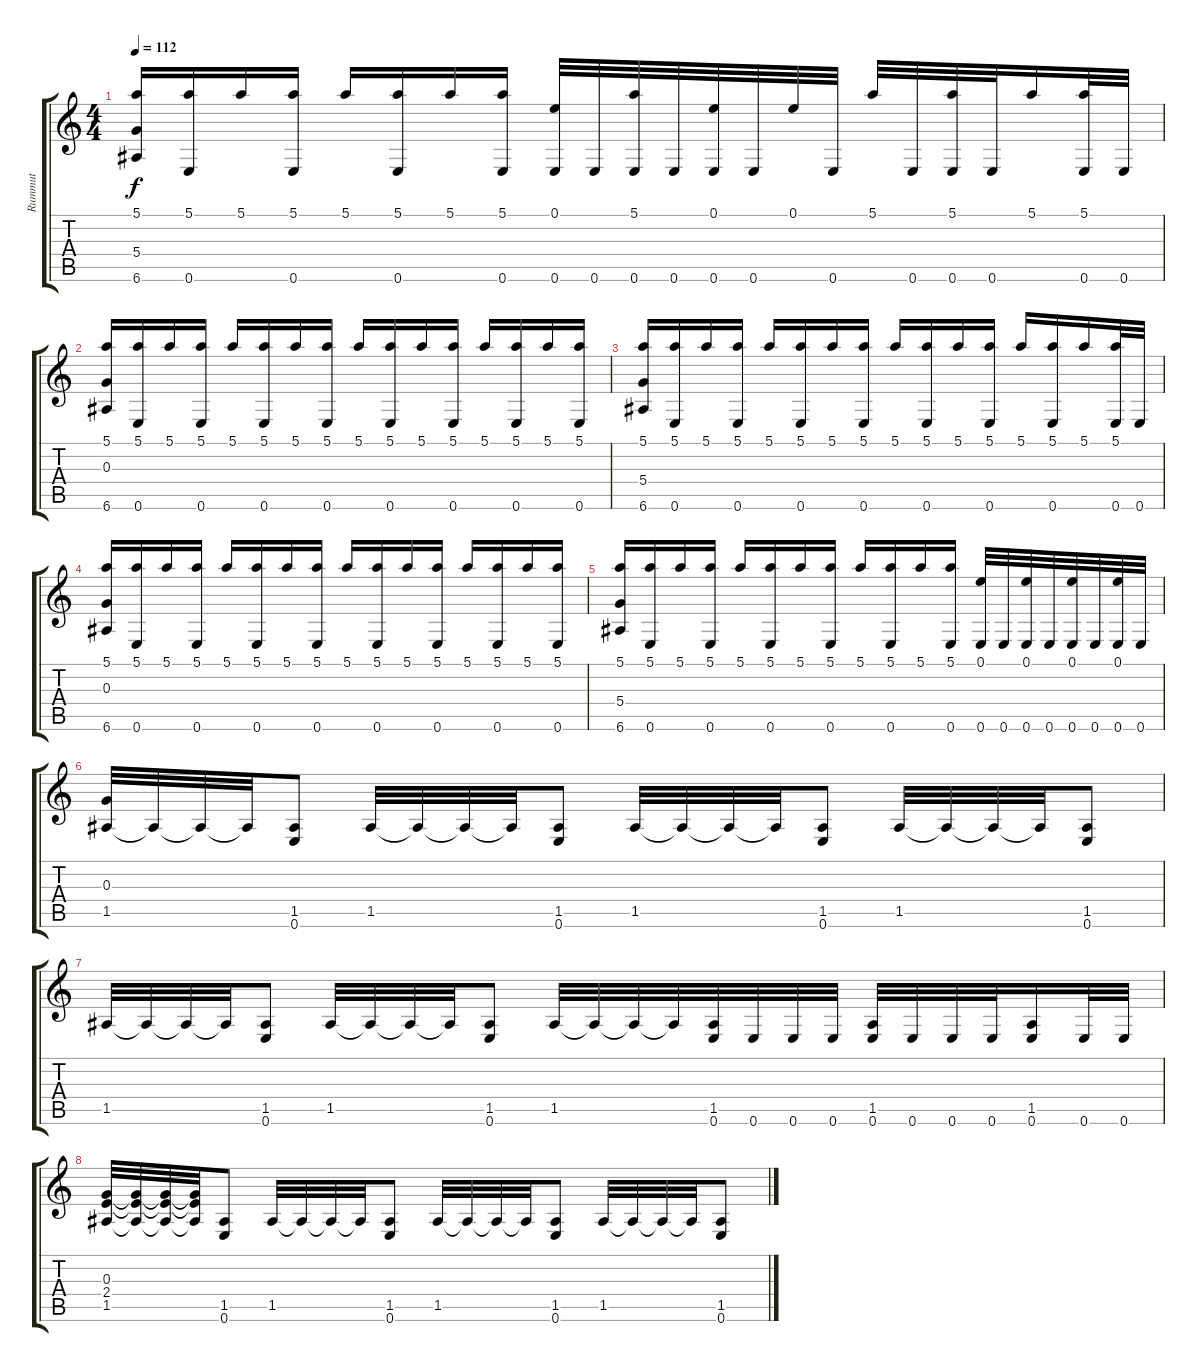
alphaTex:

\track ("Rummut" "Rummut") {instrument acousticguitarnylon}
\staff {score tabs}
\tuning (E4 B3 G3 D3 A2 E2) {hide}
\ts (4 4)
\tempo 112
\clef g2
\ks c
(5.1 5.4 6.6).16{dy f} (5.1 0.6).16 5.1.16 (5.1 0.6).16 5.1.16 (5.1 0.6).16 5.1.16 (5.1 0.6).16 (0.1 0.6).32 0.6.32 (5.1 0.6).32 0.6.32 (0.1 0.6).32 0.6.32 0.1.32 0.6.32 5.1.32 0.6.32 (5.1 0.6).32 0.6.32 5.1.16 (5.1 0.6).32 0.6.32 |
(5.1 0.3 6.6).16 (5.1 0.6).16 5.1.16 (5.1 0.6).16 5.1.16 (5.1 0.6).16 5.1.16 (5.1 0.6).16 5.1.16 (5.1 0.6).16 5.1.16 (5.1 0.6).16 5.1.16 (5.1 0.6).16 5.1.16 (5.1 0.6).16 |
(5.1 5.4 6.6).16 (5.1 0.6).16 5.1.16 (5.1 0.6).16 5.1.16 (5.1 0.6).16 5.1.16 (5.1 0.6).16 5.1.16 (5.1 0.6).16 5.1.16 (5.1 0.6).16 5.1.16 (5.1 0.6).16 5.1.16 (5.1 0.6).32 0.6.32 |
(5.1 0.3 6.6).16 (5.1 0.6).16 5.1.16 (5.1 0.6).16 5.1.16 (5.1 0.6).16 5.1.16 (5.1 0.6).16 5.1.16 (5.1 0.6).16 5.1.16 (5.1 0.6).16 5.1.16 (5.1 0.6).16 5.1.16 (5.1 0.6).16 |
(5.1 5.4 6.6).16 (5.1 0.6).16 5.1.16 (5.1 0.6).16 5.1.16 (5.1 0.6).16 5.1.16 (5.1 0.6).16 5.1.16 (5.1 0.6).16 5.1.16 (5.1 0.6).16 (0.1 0.6).32 0.6.32 (0.1 0.6).32 0.6.32 (0.1 0.6).32 0.6.32 (0.1 0.6).32 0.6.32 |
(0.3 1.5).32 1.5{t}.32 1.5{t}.32 1.5{t}.32 (1.5 0.6).8 1.5.32 1.5{t}.32 1.5{t}.32 1.5{t}.32 (1.5 0.6).8 1.5.32 1.5{t}.32 1.5{t}.32 1.5{t}.32 (1.5 0.6).8 1.5.32 1.5{t}.32 1.5{t}.32 1.5{t}.32 (1.5 0.6).8 |
1.5.32 1.5{t}.32 1.5{t}.32 1.5{t}.32 (1.5 0.6).8 1.5.32 1.5{t}.32 1.5{t}.32 1.5{t}.32 (1.5 0.6).8 1.5.32 1.5{t}.32 1.5{t}.32 1.5{t}.32 (1.5 0.6).32 0.6.32 0.6.32 0.6.32 (1.5 0.6).32 0.6.32 0.6.32 0.6.32 (1.5 0.6).16 0.6.32 0.6.32 |
(0.3 2.4 1.5).32 (0.3{t} 2.4{t} 1.5{t}).32 (0.3{t} 2.4{t} 1.5{t}).32 (0.3{t} 2.4{t} 1.5{t}).32 (1.5 0.6).8 1.5.32 1.5{t}.32 1.5{t}.32 1.5{t}.32 (1.5 0.6).8 1.5.32 1.5{t}.32 1.5{t}.32 1.5{t}.32 (1.5 0.6).8 1.5.32 1.5{t}.32 1.5{t}.32 1.5{t}.32 (1.5 0.6).8
